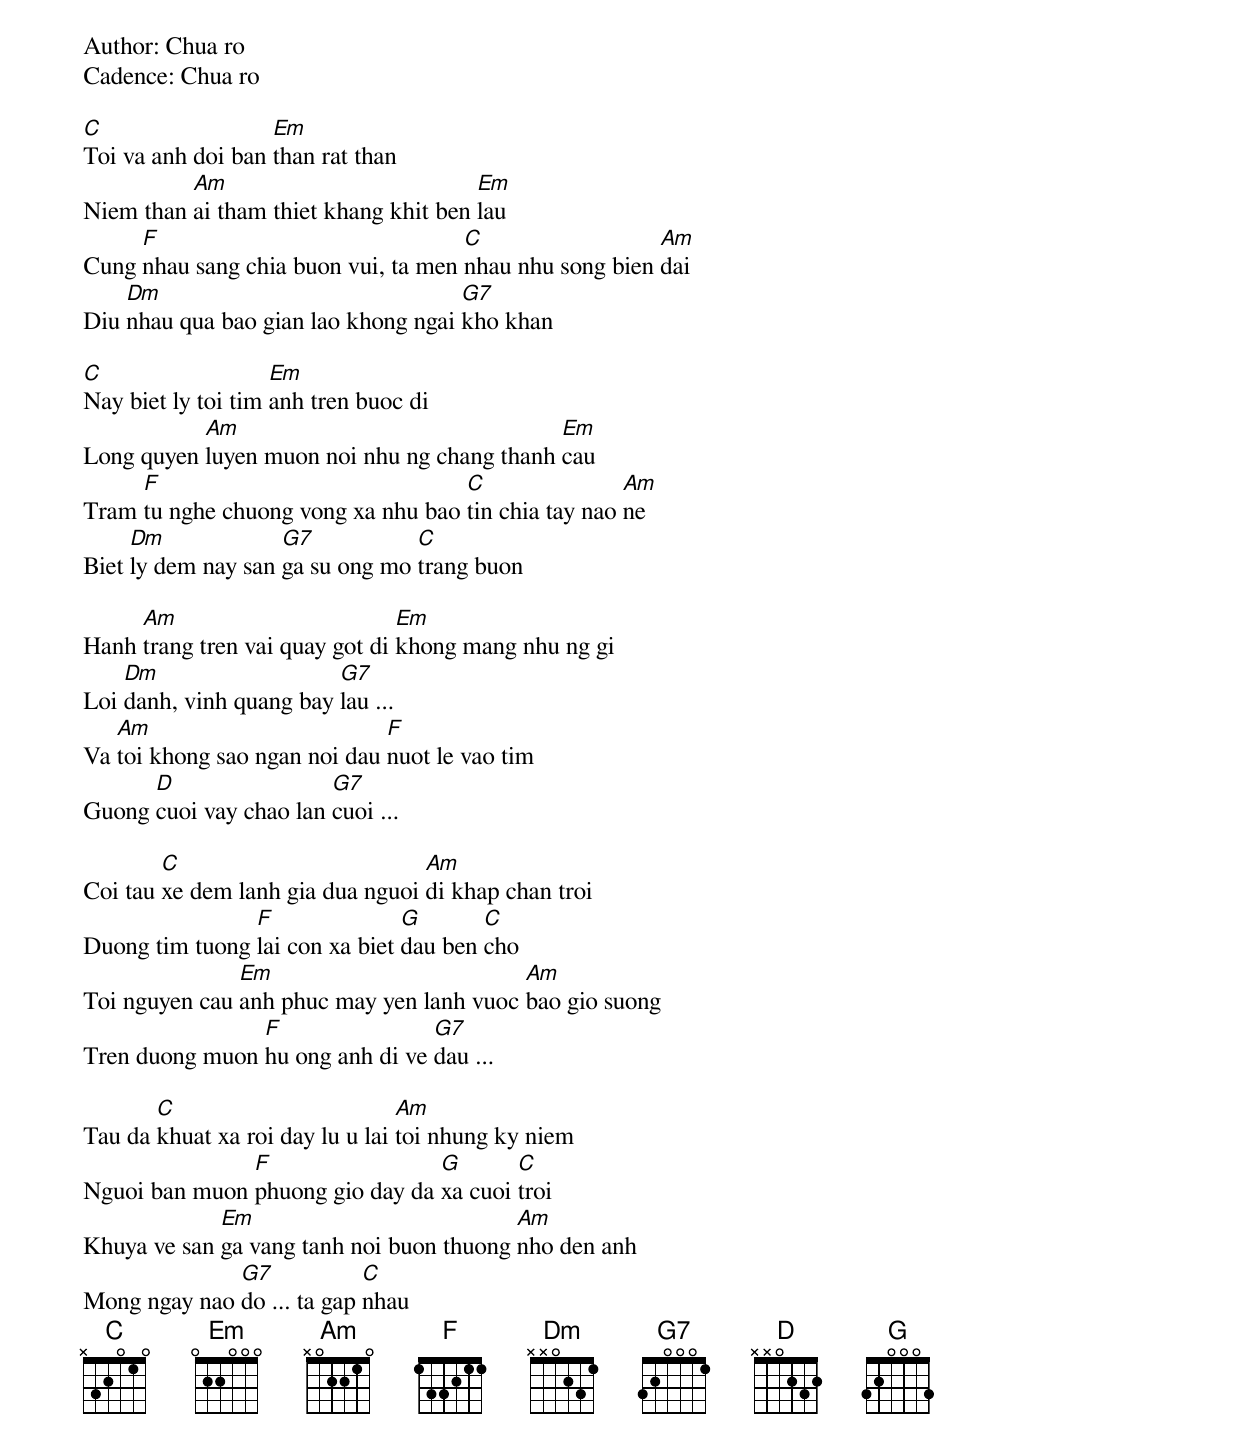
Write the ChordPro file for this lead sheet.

Author: Chua ro
Cadence: Chua ro

[C]Toi va anh doi ban [Em]than rat than
Niem than [Am]ai tham thiet khang khit ben [Em]lau
Cung [F]nhau sang chia buon vui, ta men [C]nhau nhu song bien [Am]dai
Diu [Dm]nhau qua bao gian lao khong ngai [G7]kho khan

[C]Nay biet ly toi tim [Em]anh tren buoc di
Long quyen [Am]luyen muon noi nhu ng chang thanh [Em]cau
Tram [F]tu nghe chuong vong xa nhu bao [C]tin chia tay nao [Am]ne
Biet [Dm]ly dem nay san [G7]ga su ong mo [C]trang buon

Hanh [Am]trang tren vai quay got di [Em]khong mang nhu ng gi
Loi [Dm]danh, vinh quang bay [G7]lau ...
Va [Am]toi khong sao ngan noi dau [F]nuot le vao tim
Guong [D]cuoi vay chao lan [G7]cuoi ...

Coi tau [C]xe dem lanh gia dua nguoi [Am]di khap chan troi
Duong tim tuong [F]lai con xa biet [G]dau ben [C]cho
Toi nguyen cau [Em]anh phuc may yen lanh vuoc [Am]bao gio suong
Tren duong muon [F]hu ong anh di ve [G7]dau ...

Tau da [C]khuat xa roi day lu u lai [Am]toi nhung ky niem
Nguoi ban muon [F]phuong gio day da [G]xa cuoi [C]troi
Khuya ve san [Em]ga vang tanh noi buon thuong [Am]nho den anh
Mong ngay nao [G7]do ... ta gap [C]nhau
